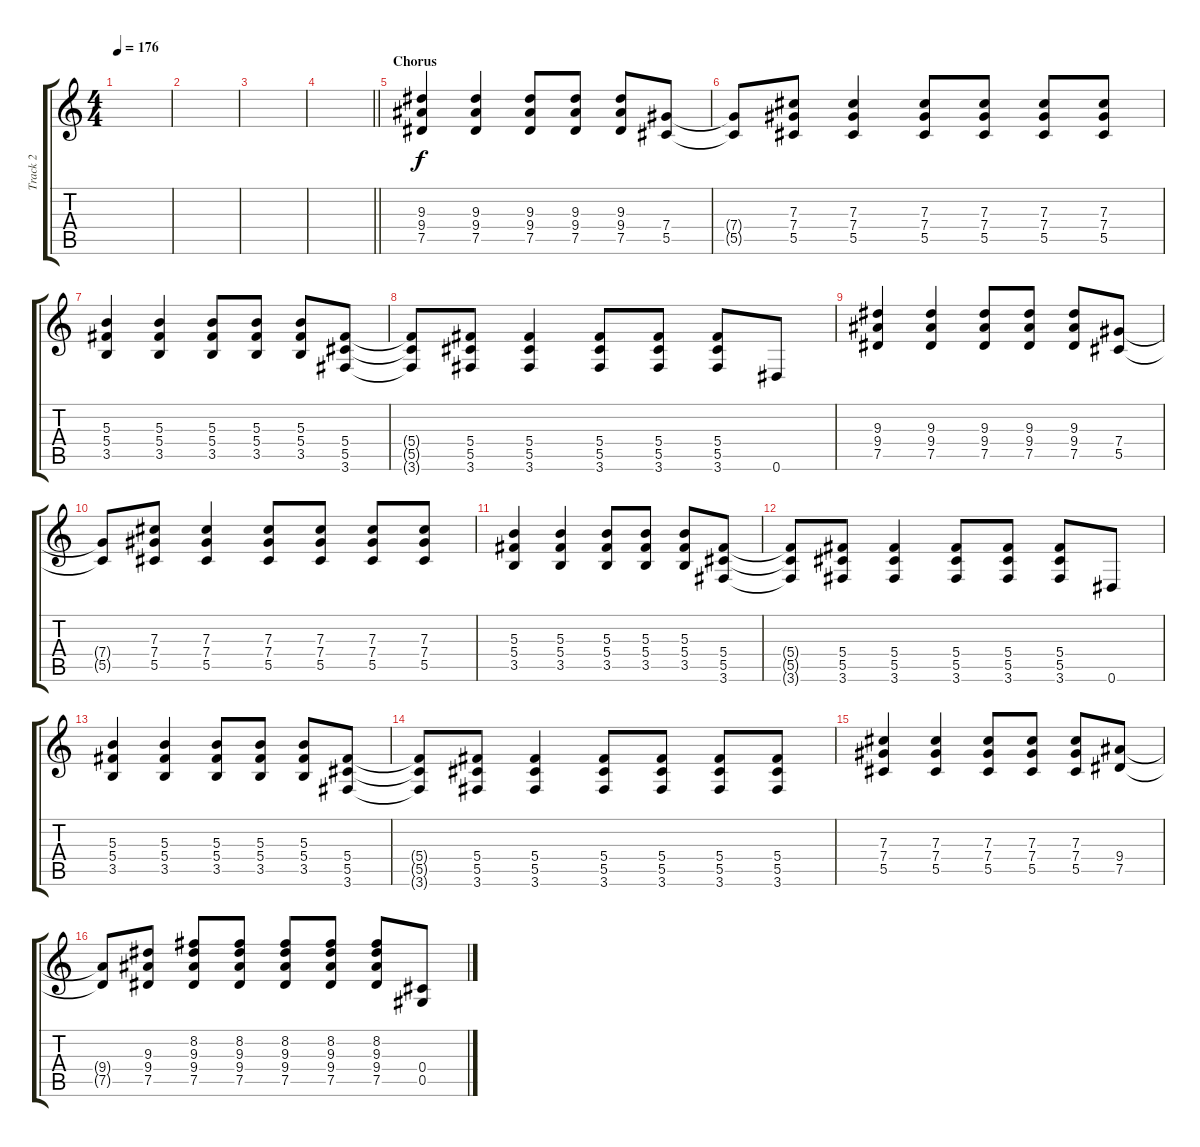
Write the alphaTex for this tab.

\track ("Track 2" "Track 2") {instrument distortionguitar}
\staff {score tabs}
\tuning (Eb4 Bb3 Gb3 Db3 Ab2 Eb2) {hide}
\ts (4 4)
\tempo 176
\clef g2
\ks c
|
|
|
\barLineRight lightlight
|
\section ("" "Chorus")
(9.3 9.4 7.5).4{balance 16} (9.3 9.4 7.5).4 (9.3 9.4 7.5).8 (9.3 9.4 7.5).8 (9.3 9.4 7.5).8 (7.4 5.5).8 |
(7.4{t} 5.5{t}).8 (7.3 7.4 5.5).8 (7.3 7.4 5.5).4 (7.3 7.4 5.5).8 (7.3 7.4 5.5).8 (7.3 7.4 5.5).8 (7.3 7.4 5.5).8 |
(5.3 5.4 3.5).4 (5.3 5.4 3.5).4 (5.3 5.4 3.5).8 (5.3 5.4 3.5).8 (5.3 5.4 3.5).8 (5.4 5.5 3.6).8 |
(5.4{t} 5.5{t} 3.6{t}).8 (5.4 5.5 3.6).8 (5.4 5.5 3.6).4 (5.4 5.5 3.6).8 (5.4 5.5 3.6).8 (5.4 5.5 3.6).8 0.6.8 |
(9.3 9.4 7.5).4 (9.3 9.4 7.5).4 (9.3 9.4 7.5).8 (9.3 9.4 7.5).8 (9.3 9.4 7.5).8 (7.4 5.5).8 |
(7.4{t} 5.5{t}).8 (7.3 7.4 5.5).8 (7.3 7.4 5.5).4 (7.3 7.4 5.5).8 (7.3 7.4 5.5).8 (7.3 7.4 5.5).8 (7.3 7.4 5.5).8 |
(5.3 5.4 3.5).4 (5.3 5.4 3.5).4 (5.3 5.4 3.5).8 (5.3 5.4 3.5).8 (5.3 5.4 3.5).8 (5.4 5.5 3.6).8 |
(5.4{t} 5.5{t} 3.6{t}).8 (5.4 5.5 3.6).8 (5.4 5.5 3.6).4 (5.4 5.5 3.6).8 (5.4 5.5 3.6).8 (5.4 5.5 3.6).8 0.6.8 |
(5.3 5.4 3.5).4 (5.3 5.4 3.5).4 (5.3 5.4 3.5).8 (5.3 5.4 3.5).8 (5.3 5.4 3.5).8 (5.4 5.5 3.6).8 |
(5.4{t} 5.5{t} 3.6{t}).8 (5.4 5.5 3.6).8 (5.4 5.5 3.6).4 (5.4 5.5 3.6).8 (5.4 5.5 3.6).8 (5.4 5.5 3.6).8 (5.4 5.5 3.6).8 |
(7.3 7.4 5.5).4 (7.3 7.4 5.5).4 (7.3 7.4 5.5).8 (7.3 7.4 5.5).8 (7.3 7.4 5.5).8 (9.4 7.5).8 |
(9.4{t} 7.5{t}).8 (9.3 9.4 7.5).8 (8.2 9.3 9.4 7.5).8 (8.2 9.3 9.4 7.5).8 (8.2 9.3 9.4 7.5).8 (8.2 9.3 9.4 7.5).8 (8.2 9.3 9.4 7.5).8 (0.4 0.5).8
